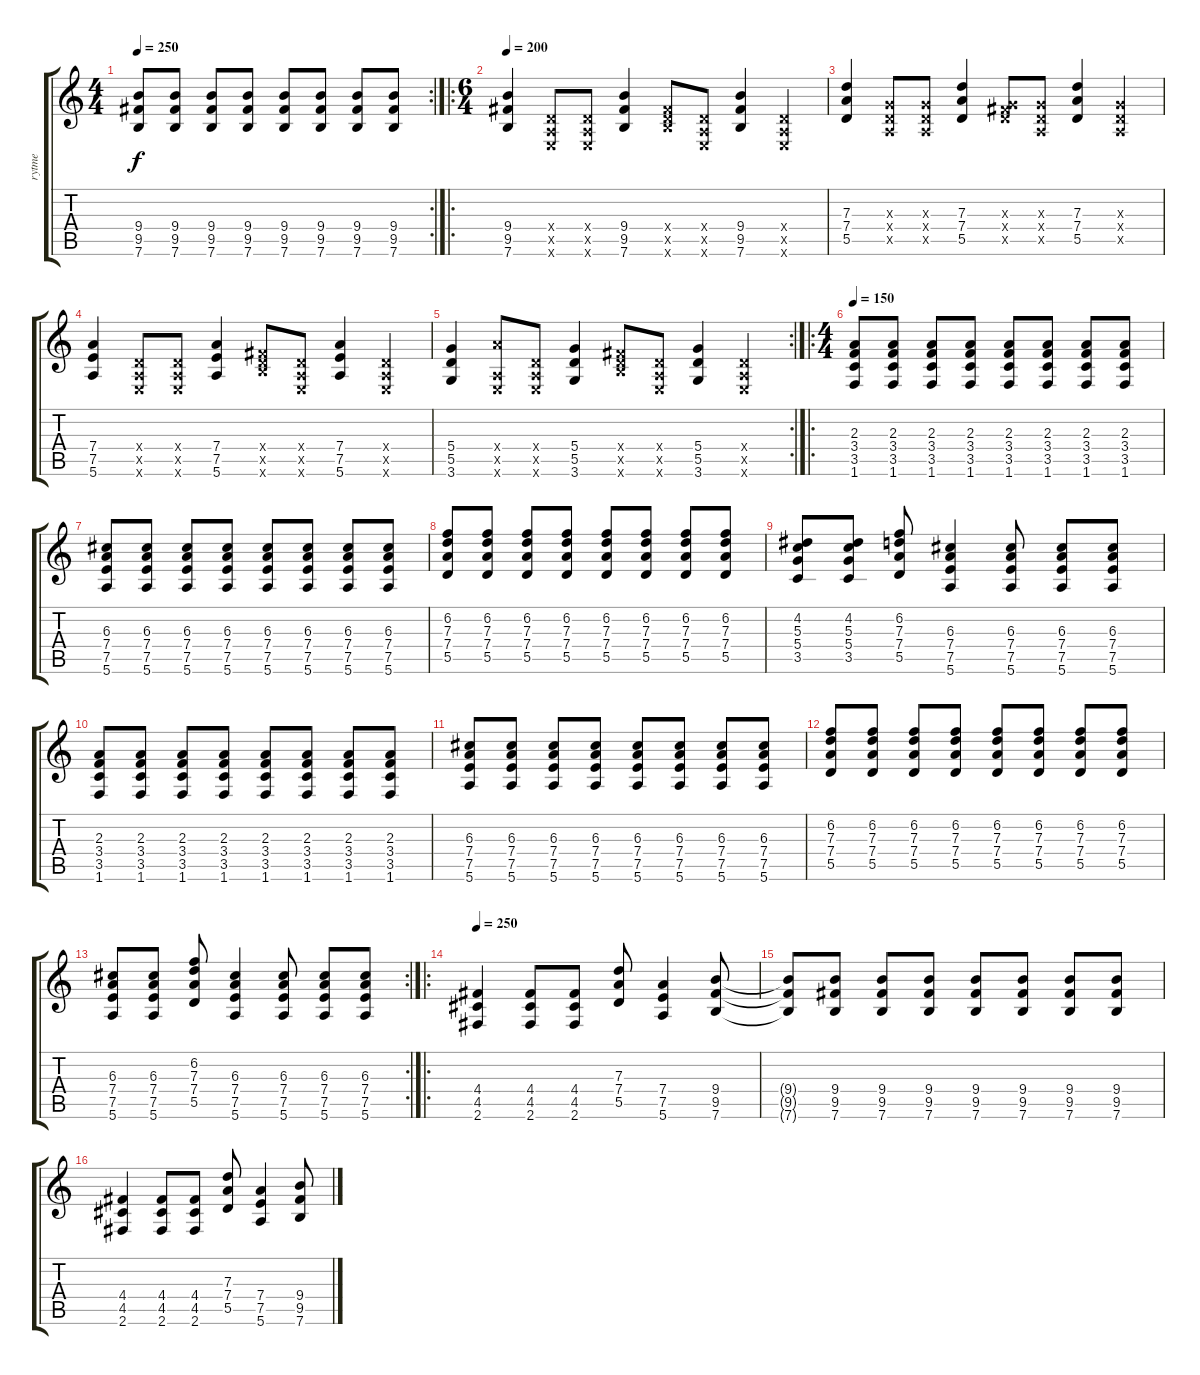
\track ("rytme" "rytme") {instrument overdrivenguitar}
\staff {score tabs}
\tuning (E4 B3 G3 D3 A2 E2) {hide}
\rc 2
\ts (4 4)
\tempo 250
\clef g2
\ks c
(9.4{t} 9.5{t} 7.6{t}).8{dy f} (9.4 9.5 7.6).8 (9.4 9.5 7.6).8 (9.4 9.5 7.6).8 (9.4 9.5 7.6).8 (9.4 9.5 7.6).8 (9.4 9.5 7.6).8 (9.4 9.5 7.6).8 |
\ro
\ts (6 4)
\tempo 200
(9.4 9.5 7.6).4 (0.4{x} 0.5{x} 0.6{x}).8 (0.4{x} 0.5{x} 0.6{x}).8 (9.4 9.5 7.6).4 (0.4{x} 9.5{x} 7.6{x}).8 (0.4{x} 0.5{x} 0.6{x}).8 (9.4 9.5 7.6).4 (0.4{x} 0.5{x} 0.6{x}).4 |
(7.3 7.4 5.5).4 (0.3{x} 0.4{x} 0.5{x}).8 (0.3{x} 0.4{x} 0.5{x}).8 (7.3 7.4 5.5).4 (0.3{x} 0.4{x} 9.5{x}).8 (0.3{x} 0.4{x} 0.5{x}).8 (7.3 7.4 5.5).4 (0.3{x} 0.4{x} 0.5{x}).4 |
(7.4 7.5 5.6).4 (0.4{x} 0.5{x} 0.6{x}).8 (0.4{x} 0.5{x} 0.6{x}).8 (7.4 7.5 5.6).4 (0.4{x} 9.5{x} 7.6{x}).8 (0.4{x} 0.5{x} 0.6{x}).8 (7.4 7.5 5.6).4 (0.4{x} 0.5{x} 0.6{x}).4 |
\rc 2
(5.4 5.5 3.6).4 (7.4{x} 0.5{x} 0.6{x}).8 (0.4{x} 0.5{x} 0.6{x}).8 (5.4 5.5 3.6).4 (0.4{x} 9.5{x} 7.6{x}).8 (0.4{x} 0.5{x} 0.6{x}).8 (5.4 5.5 3.6).4 (0.4{x} 0.5{x} 0.6{x}).4 |
\ro
\ts (4 4)
\tempo 150
(2.3 3.4 3.5 1.6).8 (2.3 3.4 3.5 1.6).8 (2.3 3.4 3.5 1.6).8 (2.3 3.4 3.5 1.6).8 (2.3 3.4 3.5 1.6).8 (2.3 3.4 3.5 1.6).8 (2.3 3.4 3.5 1.6).8 (2.3 3.4 3.5 1.6).8 |
(6.3 7.4 7.5 5.6).8 (6.3 7.4 7.5 5.6).8 (6.3 7.4 7.5 5.6).8 (6.3 7.4 7.5 5.6).8 (6.3 7.4 7.5 5.6).8 (6.3 7.4 7.5 5.6).8 (6.3 7.4 7.5 5.6).8 (6.3 7.4 7.5 5.6).8 |
(6.2 7.3 7.4 5.5).8 (6.2 7.3 7.4 5.5).8 (6.2 7.3 7.4 5.5).8 (6.2 7.3 7.4 5.5).8 (6.2 7.3 7.4 5.5).8 (6.2 7.3 7.4 5.5).8 (6.2 7.3 7.4 5.5).8 (6.2 7.3 7.4 5.5).8 |
(4.2 5.3 5.4 3.5).8 (4.2 5.3 5.4 3.5).8 (6.2 7.3 7.4 5.5).8 (6.3 7.4 7.5 5.6).4 (6.3 7.4 7.5 5.6).8 (6.3 7.4 7.5 5.6).8 (6.3 7.4 7.5 5.6).8 |
(2.3 3.4 3.5 1.6).8 (2.3 3.4 3.5 1.6).8 (2.3 3.4 3.5 1.6).8 (2.3 3.4 3.5 1.6).8 (2.3 3.4 3.5 1.6).8 (2.3 3.4 3.5 1.6).8 (2.3 3.4 3.5 1.6).8 (2.3 3.4 3.5 1.6).8 |
(6.3 7.4 7.5 5.6).8 (6.3 7.4 7.5 5.6).8 (6.3 7.4 7.5 5.6).8 (6.3 7.4 7.5 5.6).8 (6.3 7.4 7.5 5.6).8 (6.3 7.4 7.5 5.6).8 (6.3 7.4 7.5 5.6).8 (6.3 7.4 7.5 5.6).8 |
(6.2 7.3 7.4 5.5).8 (6.2 7.3 7.4 5.5).8 (6.2 7.3 7.4 5.5).8 (6.2 7.3 7.4 5.5).8 (6.2 7.3 7.4 5.5).8 (6.2 7.3 7.4 5.5).8 (6.2 7.3 7.4 5.5).8 (6.2 7.3 7.4 5.5).8 |
\rc 2
(6.3 7.4 7.5 5.6).8 (6.3 7.4 7.5 5.6).8 (6.2 7.3 7.4 5.5).8 (6.3 7.4 7.5 5.6).4 (6.3 7.4 7.5 5.6).8 (6.3 7.4 7.5 5.6).8 (6.3 7.4 7.5 5.6).8 |
\ro
\tempo 250
(4.4 4.5 2.6).4 (4.4 4.5 2.6).8 (4.4 4.5 2.6).8 (7.3 7.4 5.5).8 (7.4 7.5 5.6).4 (9.4 9.5 7.6).8 |
(9.4{t} 9.5{t} 7.6{t}).8 (9.4 9.5 7.6).8 (9.4 9.5 7.6).8 (9.4 9.5 7.6).8 (9.4 9.5 7.6).8 (9.4 9.5 7.6).8 (9.4 9.5 7.6).8 (9.4 9.5 7.6).8 |
(4.4 4.5 2.6).4 (4.4 4.5 2.6).8 (4.4 4.5 2.6).8 (7.3 7.4 5.5).8 (7.4 7.5 5.6).4 (9.4 9.5 7.6).8
